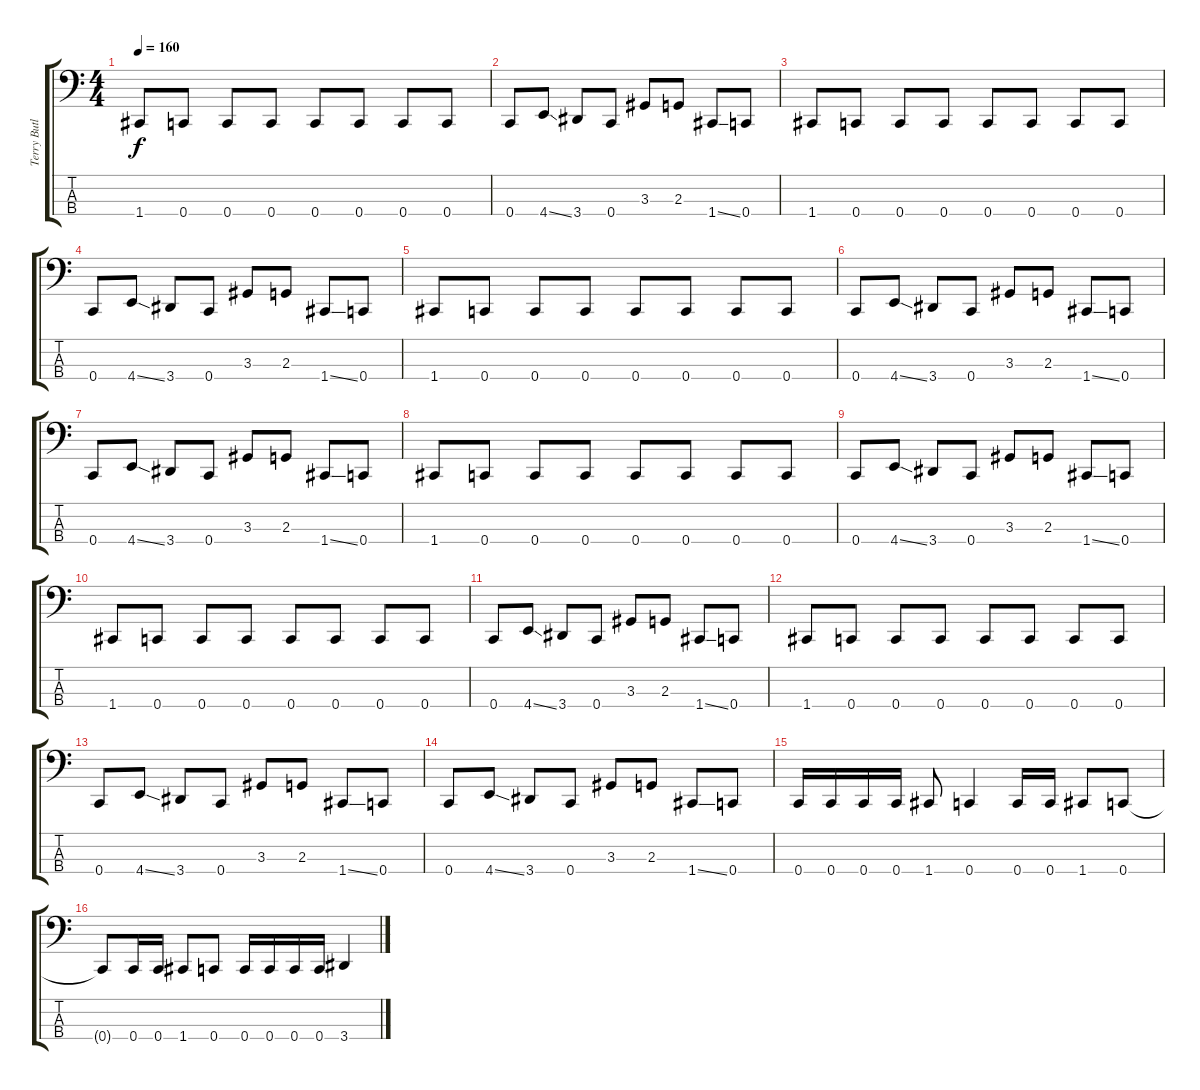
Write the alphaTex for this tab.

\track ("Terry Butler (Bass)" "Terry Butl") {instrument electricbasspick}
\staff {score tabs}
\tuning (Eb2 Bb1 F1 C1) {hide}
\ts (4 4)
\tempo 160
\clef f4
\ks c
1.4.8{dy f instrument electricbasspick} 0.4.8 0.4.8 0.4.8 0.4.8 0.4.8 0.4.8 0.4.8 |
0.4.8 4.4{ss}.8 3.4.8 0.4.8 3.3.8 2.3.8 1.4{ss}.8 0.4.8 |
1.4.8 0.4.8 0.4.8 0.4.8 0.4.8 0.4.8 0.4.8 0.4.8 |
0.4.8 4.4{ss}.8 3.4.8 0.4.8 3.3.8 2.3.8 1.4{ss}.8 0.4.8 |
1.4.8 0.4.8 0.4.8 0.4.8 0.4.8 0.4.8 0.4.8 0.4.8 |
0.4.8 4.4{ss}.8 3.4.8 0.4.8 3.3.8 2.3.8 1.4{ss}.8 0.4.8 |
0.4.8 4.4{ss}.8 3.4.8 0.4.8 3.3.8 2.3.8 1.4{ss}.8 0.4.8 |
1.4.8 0.4.8 0.4.8 0.4.8 0.4.8 0.4.8 0.4.8 0.4.8 |
0.4.8 4.4{ss}.8 3.4.8 0.4.8 3.3.8 2.3.8 1.4{ss}.8 0.4.8 |
1.4.8 0.4.8 0.4.8 0.4.8 0.4.8 0.4.8 0.4.8 0.4.8 |
0.4.8 4.4{ss}.8 3.4.8 0.4.8 3.3.8 2.3.8 1.4{ss}.8 0.4.8 |
1.4.8 0.4.8 0.4.8 0.4.8 0.4.8 0.4.8 0.4.8 0.4.8 |
0.4.8 4.4{ss}.8 3.4.8 0.4.8 3.3.8 2.3.8 1.4{ss}.8 0.4.8 |
0.4.8 4.4{ss}.8 3.4.8 0.4.8 3.3.8 2.3.8 1.4{ss}.8 0.4.8 |
0.4.16 0.4.16 0.4.16 0.4.16 1.4.8 0.4.4 0.4.16 0.4.16 1.4.8 0.4.8 |
0.4{t}.8 0.4.16 0.4.16 1.4.8 0.4.8 0.4.16 0.4.16 0.4.16 0.4.16 3.4.4
